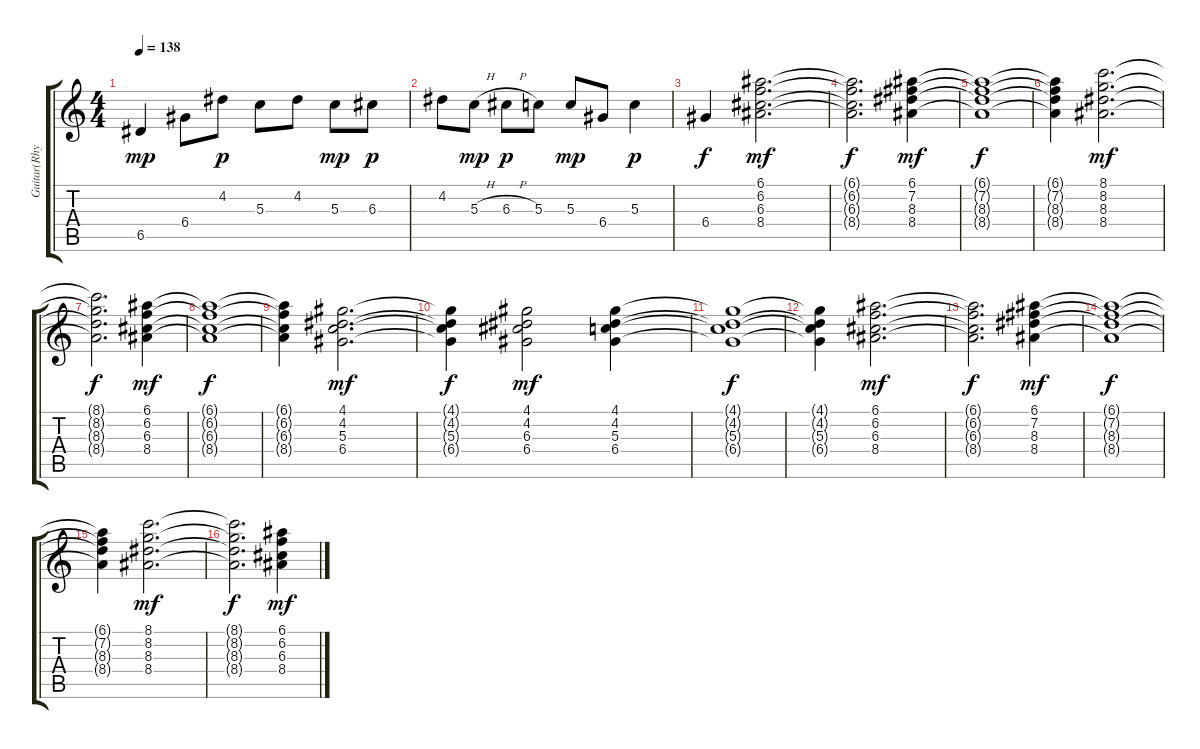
\track ("Guitar(Rhythm)" "Guitar(Rhy") {instrument overdrivenguitar}
\staff {score tabs}
\tuning (E4 B3 G3 D3 A2 E2) {hide}
\ts (4 4)
\tempo 138
\clef g2
\ks c
6.5.4{dy mp} 6.4.8 4.2.8{dy p} 5.3.8 4.2.8 5.3.8{dy mp} 6.3.8{dy p} |
4.2.8 5.3{h}.8{dy mp} 6.3{h}.8{dy p} 5.3.8 5.3.8{dy mp} 6.4.8 5.3.4{dy p} |
6.4.4{dy f} (6.1 6.2 6.3 8.4).2{d dy mf balance 0 instrument overdrivenguitar} |
(6.1{t} 6.2{t} 6.3{t} 8.4{t}).2{d dy f} (6.1 7.2 8.3 8.4).4{dy mf} |
(6.1{t} 7.2{t} 8.3{t} 8.4{t}).1{dy f} |
(6.1{t} 7.2{t} 8.3{t} 8.4{t}).4 (8.1 8.2 8.3 8.4).2{d dy mf} |
(8.1{t} 8.2{t} 8.3{t} 8.4{t}).2{d dy f} (6.1 6.2 6.3 8.4).4{dy mf} |
(6.1{t} 6.2{t} 6.3{t} 8.4{t}).1{dy f} |
(6.1{t} 6.2{t} 6.3{t} 8.4{t}).4 (4.1 4.2 5.3 6.4).2{d dy mf} |
(4.1{t} 4.2{t} 5.3{t} 6.4{t}).4{dy f} (4.1 4.2 6.3 6.4).2{dy mf} (4.1 4.2 5.3 6.4).4 |
(4.1{t} 4.2{t} 5.3{t} 6.4{t}).1{dy f} |
(4.1{t} 4.2{t} 5.3{t} 6.4{t}).4 (6.1 6.2 6.3 8.4).2{d dy mf} |
(6.1{t} 6.2{t} 6.3{t} 8.4{t}).2{d dy f} (6.1 7.2 8.3 8.4).4{dy mf} |
(6.1{t} 7.2{t} 8.3{t} 8.4{t}).1{dy f} |
(6.1{t} 7.2{t} 8.3{t} 8.4{t}).4 (8.1 8.2 8.3 8.4).2{d dy mf} |
(8.1{t} 8.2{t} 8.3{t} 8.4{t}).2{d dy f} (6.1 6.2 6.3 8.4).4{dy mf}
